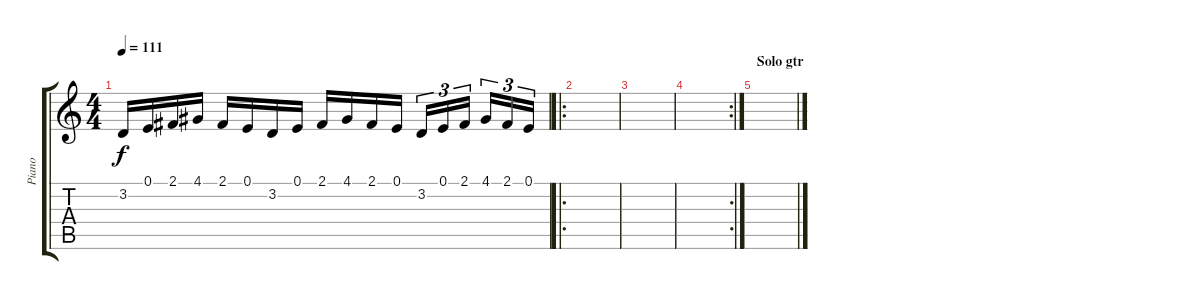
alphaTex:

\track ("Piano" "Piano") {instrument honkytonkpiano}
\staff {score tabs}
\tuning (E4 B3 G3 D3 A2 E2) {hide}
\ts (4 4)
\tempo 111
\clef g2
\ks c
3.2.16{dy f} 0.1.16 2.1.16 4.1.16 2.1.16 0.1.16 3.2.16 0.1.16 2.1.16 4.1.16 2.1.16 0.1.16 3.2.16{tu (3 2)} 0.1.16{tu (3 2)} 2.1.16{tu (3 2)} 4.1.16{tu (3 2)} 2.1.16{tu (3 2)} 0.1.16{tu (3 2)} |
\ro
|
|
\rc 2
|
\section ("" "Solo gtr")
